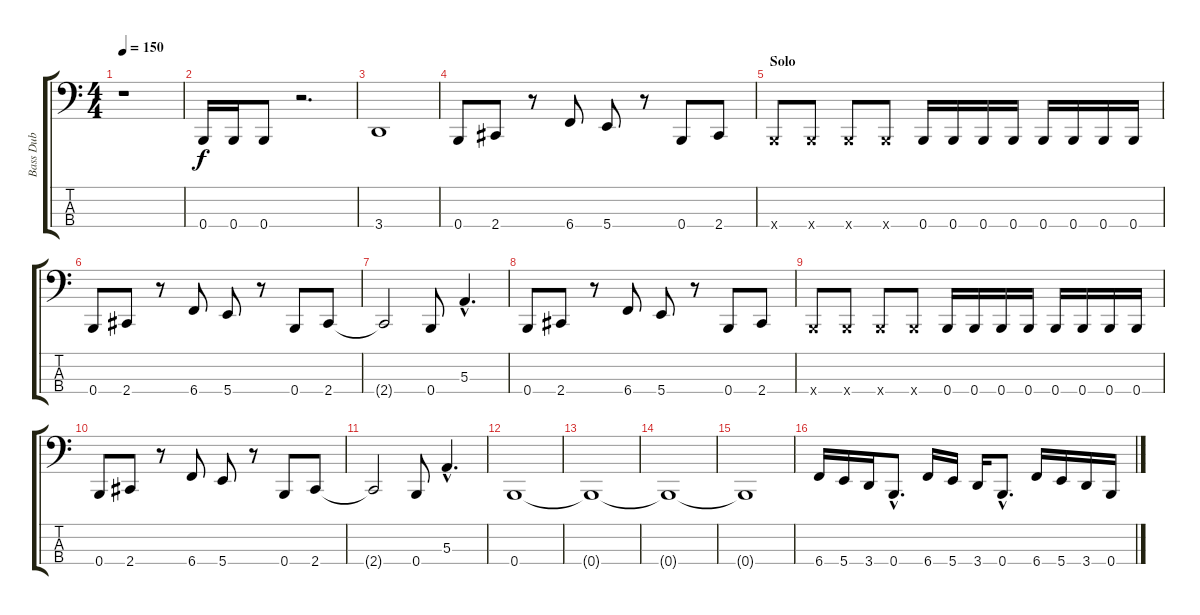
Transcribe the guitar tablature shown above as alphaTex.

\track ("Bass Dub" "Bass Dub") {instrument electricbasspick}
\staff {score tabs}
\tuning (D2 A1 E1 B0) {hide}
\ts (4 4)
\tempo 150
\clef f4
\ks c
r.1{dy f} |
0.4.16 0.4.16 0.4.8 r.2{d} |
3.4.1 |
0.4.8 2.4.8 r.8 6.4.8 5.4.8 r.8 0.4.8 2.4.8 |
\section ("" "Solo")
0.4{x}.8 0.4{x}.8 0.4{x}.8 0.4{x}.8 0.4.16 0.4.16 0.4.16 0.4.16 0.4.16 0.4.16 0.4.16 0.4.16 |
0.4.8 2.4.8 r.8 6.4.8 5.4.8 r.8 0.4.8 2.4.8 |
2.4{t}.2 0.4.8 5.3{hac}.4{d} |
0.4.8 2.4.8 r.8 6.4.8 5.4.8 r.8 0.4.8 2.4.8 |
0.4{x}.8 0.4{x}.8 0.4{x}.8 0.4{x}.8 0.4.16 0.4.16 0.4.16 0.4.16 0.4.16 0.4.16 0.4.16 0.4.16 |
0.4.8 2.4.8 r.8 6.4.8 5.4.8 r.8 0.4.8 2.4.8 |
2.4{t}.2 0.4.8 5.3{hac}.4{d} |
0.4.1 |
0.4{t}.1 |
0.4{t}.1 |
0.4{t}.1 |
6.4.16 5.4.16 3.4.16 0.4{hac}.8{d} 6.4.16 5.4.16 3.4.16 0.4{hac}.8{d} 6.4.16 5.4.16 3.4.16 0.4.16
